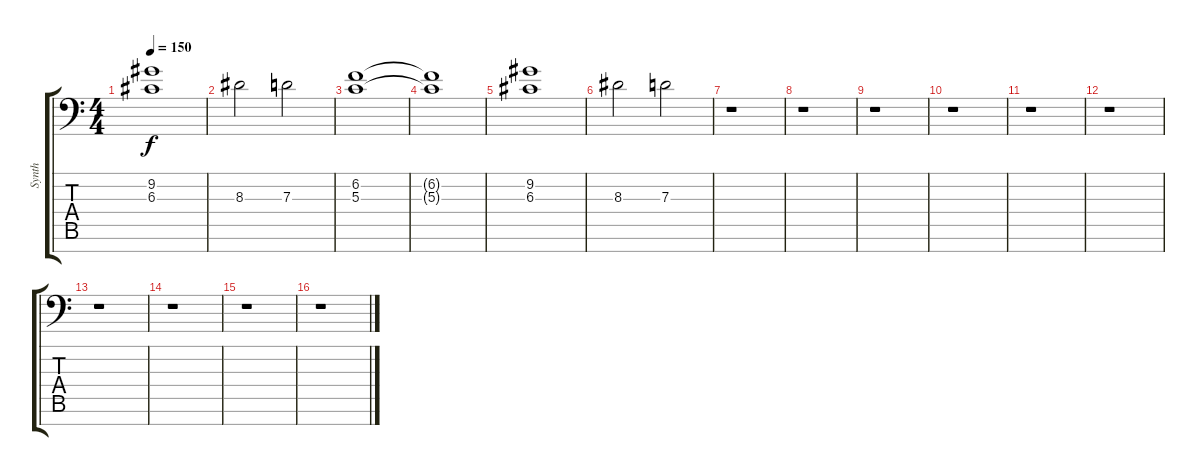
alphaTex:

\track ("Synth" "Synth") {instrument synthstrings1}
\staff {score tabs}
\tuning (E4 B3 G3 D3 A2 E2 C-1) {hide}
\ts (4 4)
\tempo 150
\clef f4
\ks c
(9.2 6.3).1{dy f} |
8.3.2 7.3.2 |
(6.2 5.3).1 |
(6.2{t} 5.3{t}).1 |
(9.2 6.3).1 |
8.3.2 7.3.2 |
r.1 |
r.1 |
r.1 |
r.1 |
r.1 |
r.1 |
r.1 |
r.1 |
r.1 |
r.1
